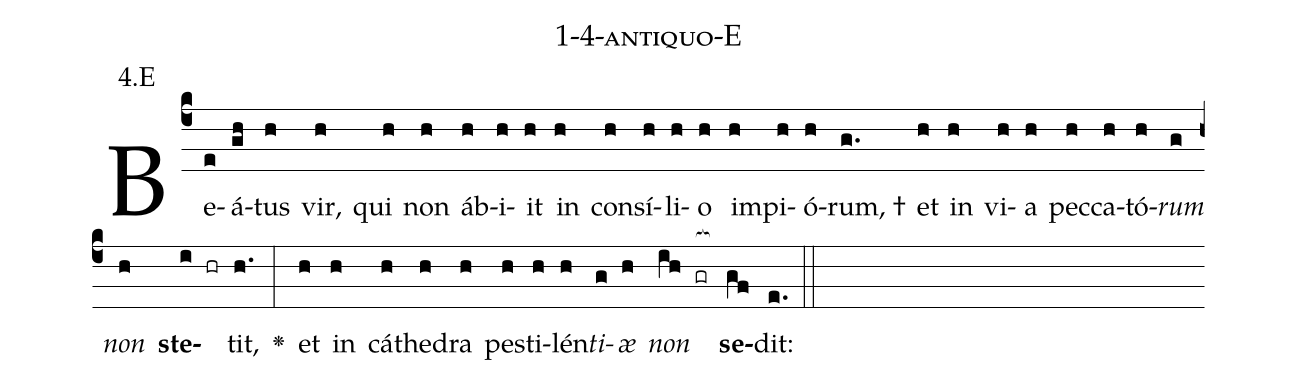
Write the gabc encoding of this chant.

name: 1-4-antiquo-E;
annotation: 4.E;
%%
(c4)Be(e)á(gh)tus(h) vir,(h) qui(h) non(h) áb(h)i(h)it(h) in(h) con(h)sí(h)li(h)o(h) im(h)pi(h)ó(h)rum, †(g.) et(h) in(h) vi(h)a(h) pec(h)ca(h)tó(h)<i>rum</i>(g) <i>non</i>(h) <b>ste</b>(i hr)tit,(h.) <v>\greheightstar</v>(:) et(h) in(h) cá(h)the(h)dra(h) pes(h)ti(h)lén(h)<i>ti</i>(g)<i>æ</i>(h) <i>non</i>(ih gr[ocb:1{]) <b>se</b>(gf[ocb:0}])dit:(e.) (::)


%E(h) u(g) o(h) u(ih) a(gf) e.(e.) (::)
